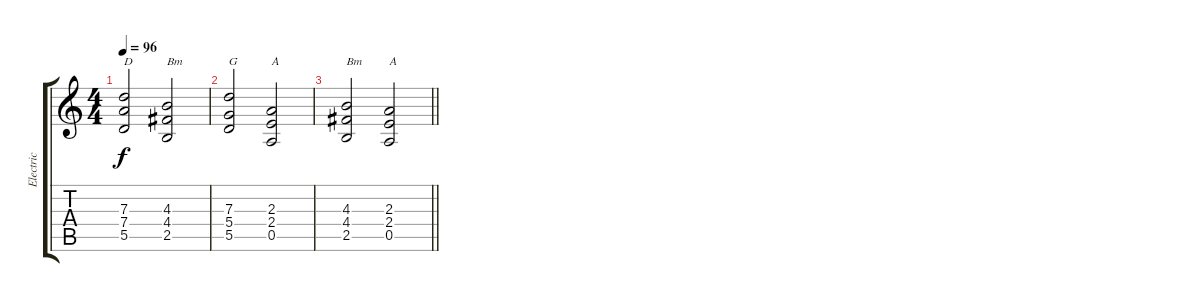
\track ("Electric" "Electric") {instrument overdrivenguitar}
\staff {score tabs}
\tuning (E4 B3 G3 D3 A2 E2) {hide}
\ts (4 4)
\tempo 96
\clef g2
\ks c
(7.3 7.4 5.5).2{txt "D" dy f} (4.3 4.4 2.5).2{txt "Bm"} |
(7.3 5.4 5.5).2{txt "G"} (2.3 2.4 0.5).2{txt "A"} |
\barLineRight lightlight
(4.3 4.4 2.5).2{txt "Bm"} (2.3 2.4 0.5).2{txt "A"}
